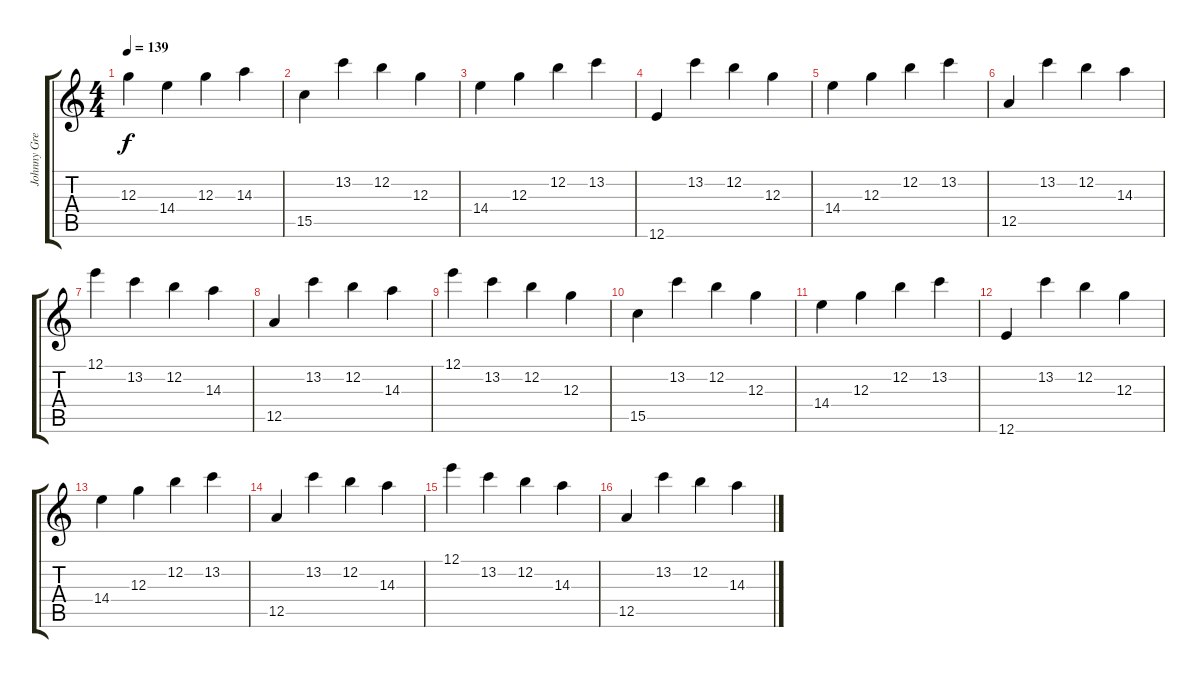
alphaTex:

\track ("Johnny Greenwood - Electric Guitar" "Johnny Gre") {instrument electricguitarjazz}
\staff {score tabs}
\tuning (E4 B3 G3 D3 A2 E2) {hide}
\ts (4 4)
\tempo 139
\clef g2
\ks c
12.3.4{dy f} 14.4.4 12.3.4 14.3.4 |
15.5.4 13.2.4 12.2.4 12.3.4 |
14.4.4 12.3.4 12.2.4 13.2.4 |
12.6.4 13.2.4 12.2.4 12.3.4 |
14.4.4 12.3.4 12.2.4 13.2.4 |
12.5.4 13.2.4 12.2.4 14.3.4 |
12.1.4 13.2.4 12.2.4 14.3.4 |
12.5.4 13.2.4 12.2.4 14.3.4 |
12.1.4 13.2.4 12.2.4 12.3.4 |
15.5.4 13.2.4 12.2.4 12.3.4 |
14.4.4 12.3.4 12.2.4 13.2.4 |
12.6.4 13.2.4 12.2.4 12.3.4 |
14.4.4 12.3.4 12.2.4 13.2.4 |
12.5.4 13.2.4 12.2.4 14.3.4 |
12.1.4 13.2.4 12.2.4 14.3.4 |
12.5.4 13.2.4 12.2.4 14.3.4
